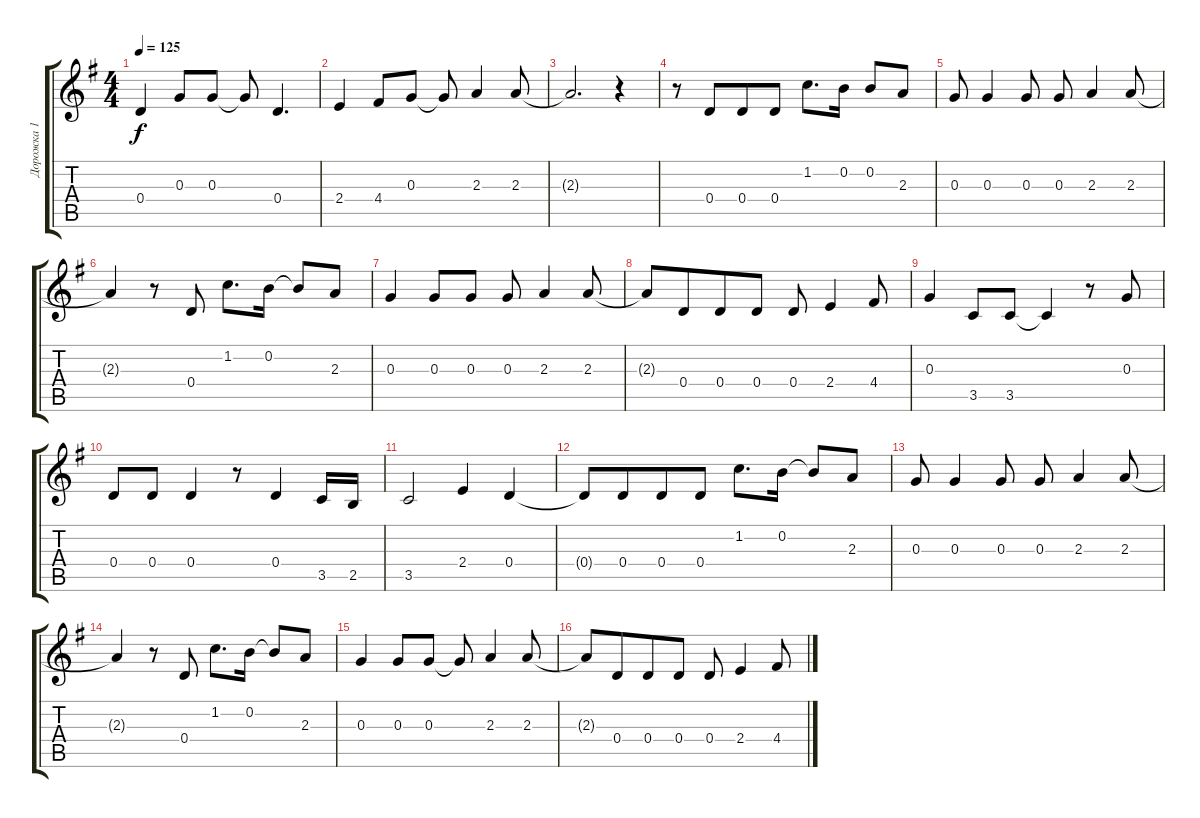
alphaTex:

\track ("Дорожка 1" "Дорожка 1") {instrument acousticguitarsteel}
\staff {score tabs}
\tuning (E4 B3 G3 D3 A2 E2) {hide}
\ts (4 4)
\tempo 125
\clef g2
\ks g
0.4.4{dy f} 0.3.8 0.3.8 0.3{t}.8 0.4.4{d} |
2.4.4 4.4.8 0.3.8 0.3{t}.8 2.3.4 2.3.8 |
2.3{t}.2{d} r.4 |
r.8 0.4.8{beam merge} 0.4.8 0.4.8 1.2.8{d} 0.2.16 0.2.8{beam Up} 2.3.8{beam Up} |
0.3.8 0.3.4 0.3.8 0.3.8 2.3.4 2.3.8 |
2.3{t}.4 r.8 0.4.8 1.2.8{d} 0.2.16 0.2{t}.8{beam Up} 2.3.8{beam Up} |
0.3.4 0.3.8 0.3.8 0.3.8 2.3.4 2.3.8 |
2.3{t}.8 0.4.8{beam merge} 0.4.8 0.4.8 0.4.8 2.4.4 4.4.8 |
0.3.4 3.5.8 3.5.8 3.5{t}.4 r.8 0.3.8 |
0.4.8 0.4.8 0.4.4 r.8 0.4.4 3.5.16 2.5.16 |
3.5.2 2.4.4 0.4.4 |
0.4{t}.8 0.4.8{beam merge} 0.4.8 0.4.8 1.2.8{d} 0.2.16 0.2{t}.8{beam Up} 2.3.8{beam Up} |
0.3.8 0.3.4 0.3.8 0.3.8 2.3.4 2.3.8 |
2.3{t}.4 r.8 0.4.8 1.2.8{d} 0.2.16 0.2{t}.8{beam Up} 2.3.8{beam Up} |
0.3.4 0.3.8 0.3.8 0.3{t}.8 2.3.4 2.3.8 |
2.3{t}.8 0.4.8{beam merge} 0.4.8 0.4.8 0.4.8 2.4.4 4.4.8
